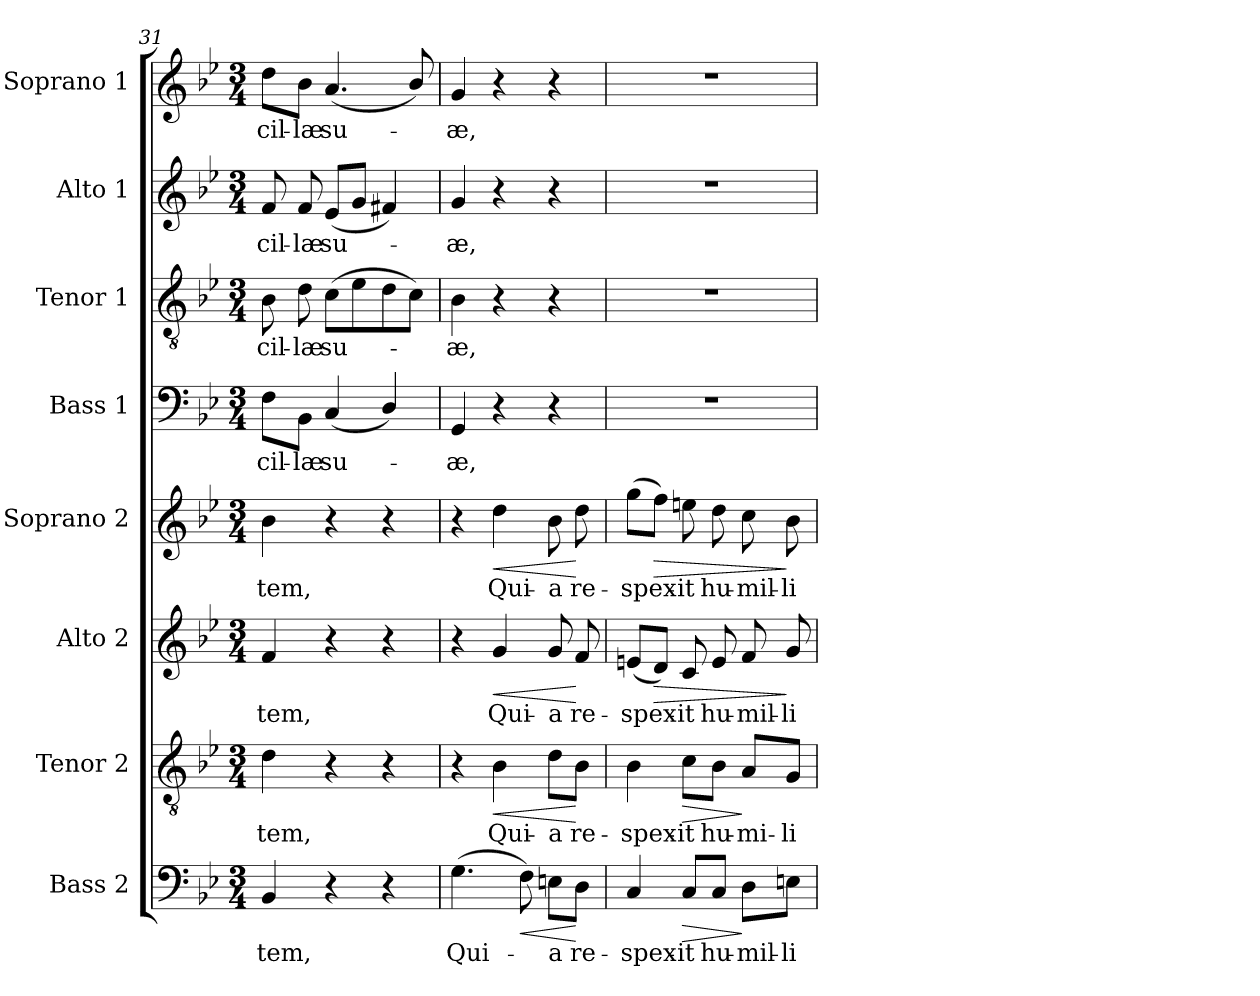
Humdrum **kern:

**kern	**text	**dynam	**kern	**text	**dynam	**kern	**text	**dynam	**kern	**text	**dynam	**kern	**text	**kern	**text	**kern	**text	**kern	**text
*part8	*part8	*part8	*part7	*part7	*part7	*part6	*part6	*part6	*part5	*part5	*part5	*part4	*part4	*part3	*part3	*part2	*part2	*part1	*part1
*staff8	*staff8	*staff8	*staff7	*staff7	*staff7	*staff6	*staff6	*staff6	*staff5	*staff5	*staff5	*staff4	*staff4	*staff3	*staff3	*staff2	*staff2	*staff1	*staff1
*I"Bass 2	*	*	*I"Tenor 2	*	*	*I"Alto 2	*	*	*I"Soprano 2	*	*	*I"Bass 1	*	*I"Tenor 1	*	*I"Alto 1	*	*I"Soprano 1	*
*I'B 2.	*	*	*I'T 2.	*	*	*I'A 2.	*	*	*I'S 2.	*	*	*I'B 1.	*	*I'T 1.	*	*I'A 1.	*	*I'S 1.	*
*clefF4	*	*	*clefGv2	*	*	*clefG2	*	*	*clefG2	*	*	*clefF4	*	*clefGv2	*	*clefG2	*	*clefG2	*
*	*	*	*ITrd7c12	*	*	*	*	*	*	*	*	*	*	*ITrd7c12	*	*	*	*	*
*k[b-e-]	*	*	*k[b-e-]	*	*	*k[b-e-]	*	*	*k[b-e-]	*	*	*k[b-e-]	*	*k[b-e-]	*	*k[b-e-]	*	*k[b-e-]	*
*B-:	*	*	*B-:	*	*	*B-:	*	*	*B-:	*	*	*B-:	*	*B-:	*	*B-:	*	*B-:	*
*M3/4	*	*	*M3/4	*	*	*M3/4	*	*	*M3/4	*	*	*M3/4	*	*M3/4	*	*M3/4	*	*M3/4	*
=31	=31	=31	=31	=31	=31	=31	=31	=31	=31	=31	=31	=31	=31	=31	=31	=31	=31	=31	=31
!	!LO:LY:b:color=#000000	!	!	!	!	!	!	!	!	!	!	!	!	!	!	!	!	!	!
!	!	!	!	!LO:LY:b:color=#000000	!	!	!	!	!	!	!	!	!	!	!	!	!	!	!
!	!	!	!	!	!	!	!LO:LY:b:color=#000000	!	!	!	!	!	!	!	!	!	!	!	!
!	!	!	!	!	!	!	!	!	!	!LO:LY:b:color=#000000	!	!	!	!	!	!	!	!	!
!	!	!	!	!	!	!	!	!	!	!	!	!	!LO:LY:b:color=#000000	!	!	!	!	!	!
!	!	!	!	!	!	!	!	!	!	!	!	!	!	!	!LO:LY:b:color=#000000	!	!	!	!
!	!	!	!	!	!	!	!	!	!	!	!	!	!	!	!	!	!LO:LY:b:color=#000000	!	!
!	!	!	!	!	!	!	!	!	!	!	!	!	!	!	!	!	!	!	!LO:LY:b:color=#000000
4BB-i/	-tem,	.	4Di\	-tem,	.	4fi/	-tem,	.	4b-i\	-tem,	.	8Fi\L	-cil-	8BB-i\	-cil-	8fi/	-cil-	8ddi\L	-cil-
!	!	!	!	!	!	!	!	!	!	!	!	!	!LO:LY:b:color=#000000	!	!	!	!	!	!
!	!	!	!	!	!	!	!	!	!	!	!	!	!	!	!LO:LY:b:color=#000000	!	!	!	!
!	!	!	!	!	!	!	!	!	!	!	!	!	!	!	!	!	!LO:LY:b:color=#000000	!	!
!	!	!	!	!	!	!	!	!	!	!	!	!	!	!	!	!	!	!	!LO:LY:b:color=#000000
.	.	.	.	.	.	.	.	.	.	.	.	8BB-i\J	-læ	8Di\	-læ	8fi/	-læ	8b-i\J	-læ
!	!	!	!	!	!	!	!	!	!	!	!	!	!LO:LY:b:color=#000000	!	!	!	!	!	!
!	!	!	!	!	!	!	!	!	!	!	!	!	!	!	!LO:LY:b:color=#000000	!	!	!	!
!	!	!	!	!	!	!	!	!	!	!	!	!	!	!	!	!	!LO:LY:b:color=#000000	!	!
!	!	!	!	!	!	!	!	!	!	!	!	!	!	!	!	!	!	!	!LO:LY:b:color=#000000
4r	.	.	4r	.	.	4r	.	.	4r	.	.	(4Ci/	su-	(8Ci\L	su-	(8e-i/L	su-	(4.ai/	su-
.	.	.	.	.	.	.	.	.	.	.	.	.	.	8E-i\	.	8gi/J	.	.	.
4r	.	.	4r	.	.	4r	.	.	4r	.	.	4Di/)	.	8Di\	.	4f#Xi/)	.	.	.
.	.	.	.	.	.	.	.	.	.	.	.	.	.	8Ci\J)	.	.	.	8b-i/)	.
=32	=32	=32	=32	=32	=32	=32	=32	=32	=32	=32	=32	=32	=32	=32	=32	=32	=32	=32	=32
!	!LO:LY:b:color=#000000	!	!	!	!	!	!	!	!	!	!	!	!	!	!	!	!	!	!
!	!	!	!	!	!	!	!	!	!	!	!	!	!LO:LY:b:color=#000000	!	!	!	!	!	!
!	!	!	!	!	!	!	!	!	!	!	!	!	!	!	!LO:LY:b:color=#000000	!	!	!	!
!	!	!	!	!	!	!	!	!	!	!	!	!	!	!	!	!	!LO:LY:b:color=#000000	!	!
!	!	!	!	!	!	!	!	!	!	!	!	!	!	!	!	!	!	!	!LO:LY:b:color=#000000
(4.Gi\	Qui-	.	4r	.	.	4r	.	.	4r	.	.	4GGi/	-æ,	4BB-i\	-æ,	4gi/	-æ,	4gi/	-æ,
!	!	!	!	!LO:LY:b:color=#000000	!LO:HP:b	!	!	!	!	!	!	!	!	!	!	!	!	!	!
!	!	!	!	!	!	!	!LO:LY:b:color=#000000	!LO:HP:b	!	!	!	!	!	!	!	!	!	!	!
!	!	!	!	!	!	!	!	!	!	!LO:LY:b:color=#000000	!LO:HP:b	!	!	!	!	!	!	!	!
.	.	.	4BB-i\	Qui-	<	4gi/	Qui-	<	4ddi\	Qui-	<	4r	.	4r	.	4r	.	4r	.
!	!	!LO:HP:b	!	!	!	!	!	!	!	!	!	!	!	!	!	!	!	!	!
8Fi\)	.	<	.	.	.	.	.	.	.	.	.	.	.	.	.	.	.	.	.
!	!LO:LY:b:color=#000000	!	!	!	!	!	!	!	!	!	!	!	!	!	!	!	!	!	!
!	!	!	!	!LO:LY:b:color=#000000	!	!	!	!	!	!	!	!	!	!	!	!	!	!	!
!	!	!	!	!	!	!	!LO:LY:b:color=#000000	!	!	!	!	!	!	!	!	!	!	!	!
!	!	!	!	!	!	!	!	!	!	!LO:LY:b:color=#000000	!	!	!	!	!	!	!	!	!
8Eni\L	-a	.	8Di\L	-a	.	8gi/	-a	.	8b-i\	-a	.	4r	.	4r	.	4r	.	4r	.
!	!LO:LY:b:color=#000000	!	!	!	!	!	!	!	!	!	!	!	!	!	!	!	!	!	!
!	!	!	!	!LO:LY:b:color=#000000	!	!	!	!	!	!	!	!	!	!	!	!	!	!	!
!	!	!	!	!	!	!	!LO:LY:b:color=#000000	!	!	!	!	!	!	!	!	!	!	!	!
!	!	!	!	!	!	!	!	!	!	!LO:LY:b:color=#000000	!	!	!	!	!	!	!	!	!
8Di\J	re-	[	8BB-i\J	re-	[	8fi/	re-	[	8ddi\	re-	[	.	.	.	.	.	.	.	.
=33	=33	=33	=33	=33	=33	=33	=33	=33	=33	=33	=33	=33	=33	=33	=33	=33	=33	=33	=33
!	!LO:LY:b:color=#000000	!	!	!	!	!	!	!	!	!	!	!	!	!	!	!	!	!	!
!	!	!	!	!LO:LY:b:color=#000000	!	!	!	!	!	!	!	!	!	!	!	!	!	!	!
!	!	!	!	!	!	!	!LO:LY:b:color=#000000	!	!	!	!	!	!	!	!	!	!	!	!
!	!	!	!	!	!	!	!	!	!	!LO:LY:b:color=#000000	!	!LO:N:vis=1	!	!LO:N:vis=1	!	!LO:N:vis=1	!	!LO:N:vis=1	!
4Ci/	-spex-	.	4BB-i\	-spex-	.	(8eni/L	-spex-	.	(8ggi\L	-spex-	.	2.r	.	2.r	.	2.r	.	2.r	.
!	!	!	!	!	!	!	!	!LO:HP:b	!	!	!LO:HP:b	!	!	!	!	!	!	!	!
.	.	.	.	.	.	8di/J)	.	>	8ffi\J)	.	>	.	.	.	.	.	.	.	.
!	!LO:LY:b:color=#000000	!LO:HP:b	!	!	!	!	!	!	!	!	!	!	!	!	!	!	!	!	!
!	!	!	!	!LO:LY:b:color=#000000	!LO:HP:b	!	!	!	!	!	!	!	!	!	!	!	!	!	!
!	!	!	!	!	!	!	!LO:LY:b:color=#000000	!	!	!	!	!	!	!	!	!	!	!	!
!	!	!	!	!	!	!	!	!	!	!LO:LY:b:color=#000000	!	!	!	!	!	!	!	!	!
8Ci/L	-it	>	8Ci\L	-it	>	8ci/	-it	.	8eeni\	-it	.	.	.	.	.	.	.	.	.
!	!LO:LY:b:color=#000000	!	!	!	!	!	!	!	!	!	!	!	!	!	!	!	!	!	!
!	!	!	!	!LO:LY:b:color=#000000	!	!	!	!	!	!	!	!	!	!	!	!	!	!	!
!	!	!	!	!	!	!	!LO:LY:b:color=#000000	!	!	!	!	!	!	!	!	!	!	!	!
!	!	!	!	!	!	!	!	!	!	!LO:LY:b:color=#000000	!	!	!	!	!	!	!	!	!
8Ci/J	hu-	.	8BB-i\J	hu-	.	8ei/	hu-	.	8ddi\	hu-	.	.	.	.	.	.	.	.	.
!	!LO:LY:b:color=#000000	!	!	!	!	!	!	!	!	!	!	!	!	!	!	!	!	!	!
!	!	!	!	!LO:LY:b:color=#000000	!	!	!	!	!	!	!	!	!	!	!	!	!	!	!
!	!	!	!	!	!	!	!LO:LY:b:color=#000000	!	!	!	!	!	!	!	!	!	!	!	!
!	!	!	!	!	!	!	!	!	!	!LO:LY:b:color=#000000	!	!	!	!	!	!	!	!	!
8Di\L	-mil-	]	8AAi/L	-mi-	]	8fi/	-mil-	.	8cci\	-mil-	.	.	.	.	.	.	.	.	.
!	!LO:LY:b:color=#000000	!	!	!	!	!	!	!	!	!	!	!	!	!	!	!	!	!	!
!	!	!	!	!LO:LY:b:color=#000000	!	!	!	!	!	!	!	!	!	!	!	!	!	!	!
!	!	!	!	!	!	!	!LO:LY:b:color=#000000	!	!	!	!	!	!	!	!	!	!	!	!
!	!	!	!	!	!	!	!	!	!	!LO:LY:b:color=#000000	!	!	!	!	!	!	!	!	!
8Eni\J	-li-	.	8GGi/J	-li-	.	8gi/	-li-	]	8b-i\	-li-	]	.	.	.	.	.	.	.	.
=	=	=	=	=	=	=	=	=	=	=	=	=	=	=	=	=	=	=	=
*-	*-	*-	*-	*-	*-	*-	*-	*-	*-	*-	*-	*-	*-	*-	*-	*-	*-	*-	*-
